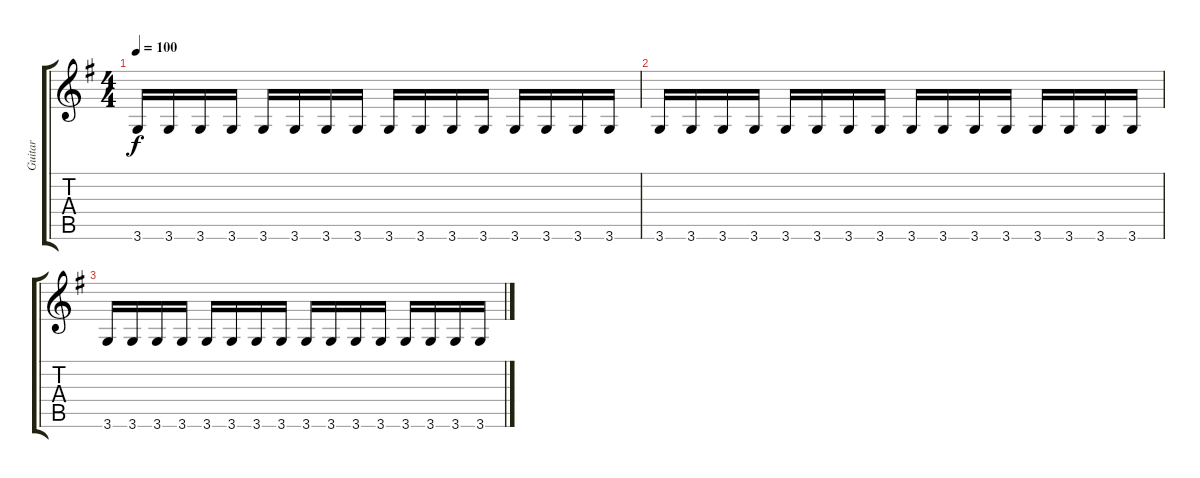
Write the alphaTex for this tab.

\track ("Guitar" "Guitar") {instrument distortionguitar}
\staff {score tabs}
\tuning (E4 B3 G3 D3 A2 E2) {hide}
\ts (4 4)
\tempo 100
\clef g2
\ks g
3.6.16{dy f} 3.6.16 3.6.16 3.6.16 3.6.16 3.6.16 3.6.16 3.6.16 3.6.16 3.6.16 3.6.16 3.6.16 3.6.16 3.6.16 3.6.16 3.6.16 |
3.6.16 3.6.16 3.6.16 3.6.16 3.6.16 3.6.16 3.6.16 3.6.16 3.6.16 3.6.16 3.6.16 3.6.16 3.6.16 3.6.16 3.6.16 3.6.16 |
3.6.16 3.6.16 3.6.16 3.6.16 3.6.16 3.6.16 3.6.16 3.6.16 3.6.16 3.6.16 3.6.16 3.6.16 3.6.16 3.6.16 3.6.16 3.6.16
